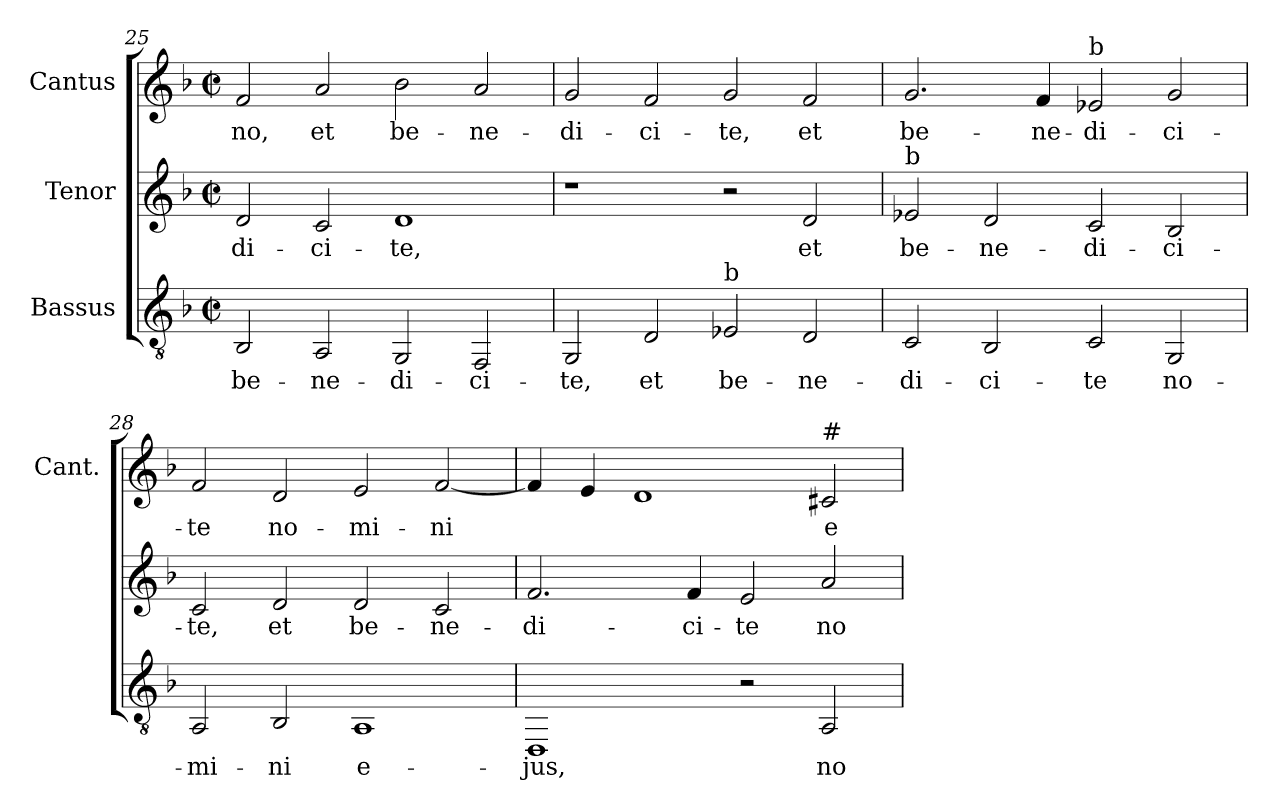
**kern	**text	**kern	**text	**kern	**text
*part3	*part3	*part2	*part2	*part1	*part1
*staff3	*staff3	*staff2	*staff2	*staff1	*staff1
*I"Bassus	*	*I"Tenor	*	*I"Cantus	*
*	*	*	*	*I'Cant.	*
*clefGv2	*	*clefG2	*	*clefG2	*
*k[b-]	*	*k[b-]	*	*k[b-]	*
*F:	*	*F:	*	*F:	*
*M2/2	*	*M2/2	*	*M2/2	*
*met(c|)	*	*met(c|)	*	*met(c|)	*
=25	=25	=25	=25	=25	=25
!	!LO:LY:b:color=#000000	!	!	!	!
!	!	!	!LO:LY:b:color=#000000	!	!
!	!	!	!	!	!LO:LY:b:color=#000000
2BB-i/	be-	2di/	-di-	2fi/	-no,
!	!LO:LY:b:color=#000000	!	!	!	!
!	!	!	!LO:LY:b:color=#000000	!	!
!	!	!	!	!	!LO:LY:b:color=#000000
2AAi/	-ne-	2ci/	-ci-	2ai/	et
!	!LO:LY:b:color=#000000	!	!	!	!
!	!	!	!LO:LY:b:color=#000000	!	!
!	!	!	!	!	!LO:LY:b:color=#000000
2GGi/	-di-	1di	-te,	2b-i\	be-
!	!LO:LY:b:color=#000000	!	!	!	!
!	!	!	!	!	!LO:LY:b:color=#000000
2FFi/	-ci-	.	.	2ai/	-ne-
=26	=26	=26	=26	=26	=26
!	!LO:LY:b:color=#000000	!	!	!	!
!	!	!	!	!	!LO:LY:b:color=#000000
2GGi/	-te,	1r	.	2gi/	-di-
!	!LO:LY:b:color=#000000	!	!	!	!
!	!	!	!	!	!LO:LY:b:color=#000000
2Di/	et	.	.	2fi/	-ci-
!	!LO:LY:b:color=#000000	!	!	!	!
!LO:TX:a:t=b	!	!	!	!	!
!	!	!	!	!	!LO:LY:b:color=#000000
2E-i/	be-	2r	.	2gi/	-te,
!	!LO:LY:b:color=#000000	!	!	!	!
!	!	!	!LO:LY:b:color=#000000	!	!
!	!	!	!	!	!LO:LY:b:color=#000000
2Di/	-ne-	2di/	et	2fi/	et
!!LO:LB:g=z
=27	=27	=27	=27	=27	=27
!	!LO:LY:b:color=#000000	!	!	!	!
!	!	!	!LO:LY:b:color=#000000	!	!
!	!	!LO:TX:a:t=b	!	!	!
!	!	!	!	!	!LO:LY:b:color=#000000
2Ci/	-di-	2e-i/	be-	2.gi/	be-
!	!LO:LY:b:color=#000000	!	!	!	!
!	!	!	!LO:LY:b:color=#000000	!	!
2BB-i/	-ci-	2di/	-ne-	.	.
!	!	!	!	!	!LO:LY:b:color=#000000
.	.	.	.	4fi/	-ne-
!	!LO:LY:b:color=#000000	!	!	!	!
!	!	!	!LO:LY:b:color=#000000	!	!
!	!	!	!	!LO:TX:a:t=b	!
!	!	!	!	!	!LO:LY:b:color=#000000
2Ci/	-te	2ci/	-di-	2e-i/	-di-
!	!LO:LY:b:color=#000000	!	!	!	!
!	!	!	!LO:LY:b:color=#000000	!	!
!	!	!	!	!	!LO:LY:b:color=#000000
2GGi/	no-	2B-i/	-ci-	2gi/	-ci-
=28	=28	=28	=28	=28	=28
!	!LO:LY:b:color=#000000	!	!	!	!
!	!	!	!LO:LY:b:color=#000000	!	!
!	!	!	!	!	!LO:LY:b:color=#000000
2AAi/	-mi-	2ci/	-te,	2fi/	-te
!	!LO:LY:b:color=#000000	!	!	!	!
!	!	!	!LO:LY:b:color=#000000	!	!
!	!	!	!	!	!LO:LY:b:color=#000000
2BB-i/	-ni	2di/	et	2di/	no-
!	!LO:LY:b:color=#000000	!	!	!	!
!	!	!	!LO:LY:b:color=#000000	!	!
!	!	!	!	!	!LO:LY:b:color=#000000
1AAi	e-	2di/	be-	2ei/	-mi-
!	!	!	!LO:LY:b:color=#000000	!	!
!	!	!	!	!	!LO:LY:b:color=#000000
.	.	2ci/	-ne-	[<2fi/	-ni
=29	=29	=29	=29	=29	=29
!	!LO:LY:b:color=#000000	!	!	!	!
!	!	!	!LO:LY:b:color=#000000	!	!
1DDi	-jus,	2.fi/	-di-	4fi/]	.
.	.	.	.	4ei/	.
.	.	.	.	1di	.
!	!	!	!LO:LY:b:color=#000000	!	!
.	.	4fi/	-ci-	.	.
!	!	!	!LO:LY:b:color=#000000	!	!
2r	.	2ei/	-te	.	.
!	!LO:LY:b:color=#000000	!	!	!	!
!	!	!	!LO:LY:b:color=#000000	!	!
!	!	!	!	!LO:TX:a:t=#	!
!	!	!	!	!	!LO:LY:b:color=#000000
2AAi/	no-	2ai/	no-	2c#i/	e-
=	=	=	=	=	=
*-	*-	*-	*-	*-	*-
